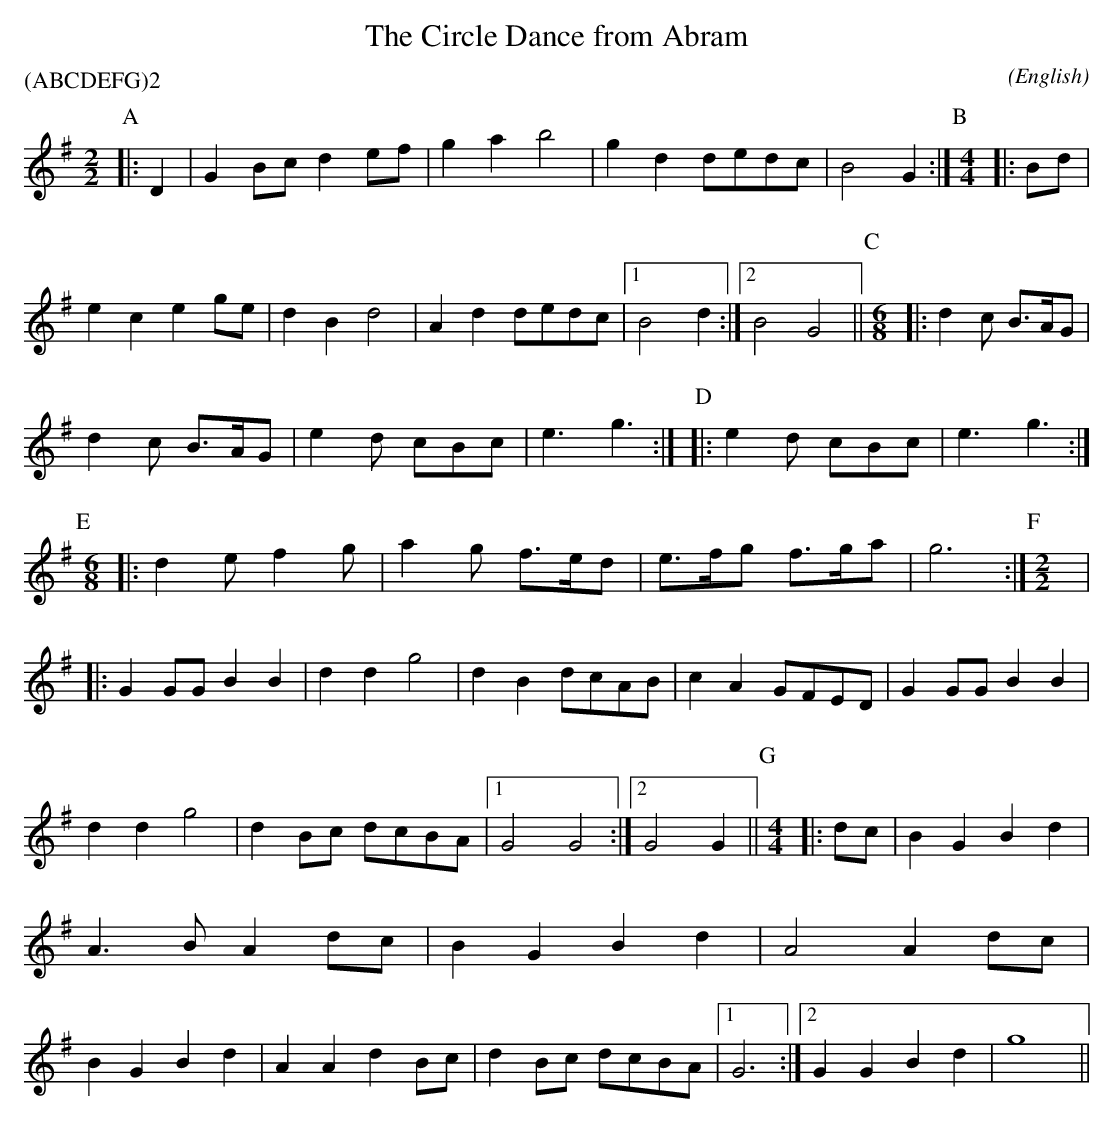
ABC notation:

X:1
T:The Circle Dance from Abram
M:2/2
C:
O:English
P:(ABCDEFG)2
K:G
P:A
|: D2 | G2 Bc d2 ef | g2 a2 b4 | g2 d2 dedc  |  B4 G2 :|\
P:B
M:4/4
|: Bd | e2 c2 e2 ge | d2 B2 d4 | A2 d2 dedc  |1 B4 d2 :|2 B4 G4 ||\
P:C
M:6/8
|: d2 c B>AG | d2 c B>AG | e2 d cBc | e3 g3 :|\
P:D
|: e2 d cBc | e3 g3 :|\
P:E
M:6/8
|: d2 e f2 g | a2 g f>ed    | e>fg    f>ga    | g6 :|\
P:F
M:2/2
|: G2 GG B2 B2 | d2 d2 g4 |    d2 B2 dcAB |  c2 A2 GFED |\
   G2 GG B2 B2 | d2 d2 g4 |    d2 Bc dcBA |1 G4    G4   :|2 G4 G2 ||\
P:G
M:4/4
|: dc | B2 G2 B2 d2 | A3 B  A2 dc | B2 G2 B2 d2 |  A4 A2 \
   dc | B2 G2 B2 d2 | A2 A2 d2 Bc | d2 Bc dcBA  |1 G6    :|2 G2G2 B2d2 | g8 ||
